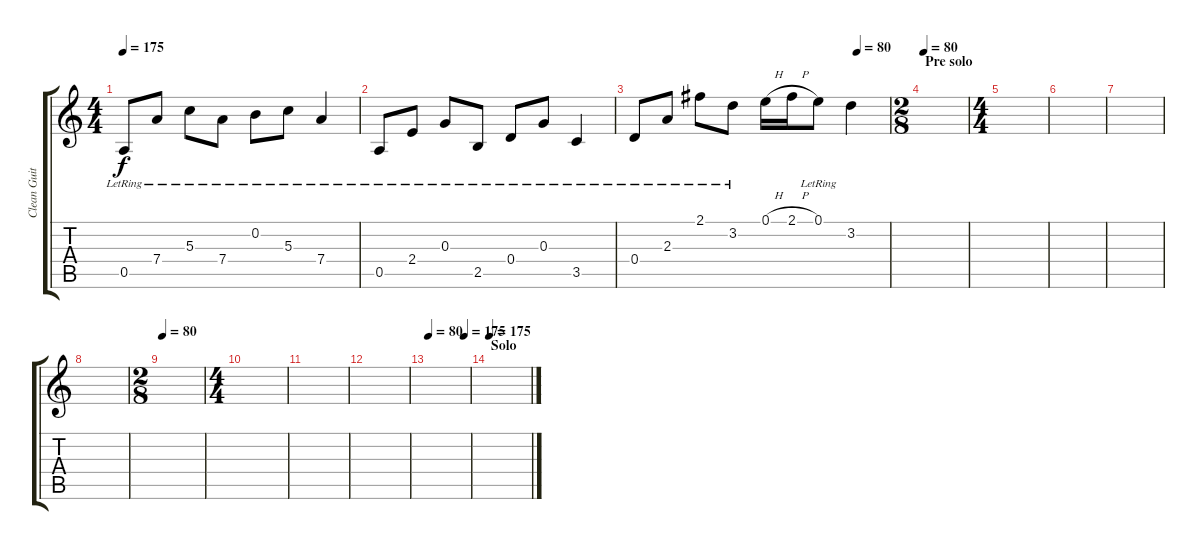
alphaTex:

\track ("Clean Guitar" "Clean Guit") {instrument acousticguitarsteel}
\staff {score tabs}
\tuning (E4 B3 G3 D3 A2 E2) {hide}
\ts (4 4)
\tempo 175
\clef g2
\ks c
0.5{lr}.8{dy f} 7.4{lr}.8 5.3{lr}.8 7.4{lr}.8 0.2{lr}.8 5.3{lr}.8 7.4{lr}.4 |
0.5{lr}.8 2.4{lr}.8 0.3{lr}.8 2.5{lr}.8 0.4{lr}.8 0.3{lr}.8 3.5{lr}.4 |
\tempo (80 0.875)
0.4{lr}.8 2.3{lr}.8 2.1{lr}.8 3.2{lr}.8 0.1{h}.16 2.1{h}.16 0.1{lr}.8 3.2.4 |
\ts (2 8)
\section ("" "Pre solo")
\tempo 80
|
\ts (4 4)
|
|
|
|
\ts (2 8)
\tempo 80
|
\ts (4 4)
|
|
|
\tempo 80
\tempo (175 0.875)
|
\section ("" "Solo")
\tempo 175
